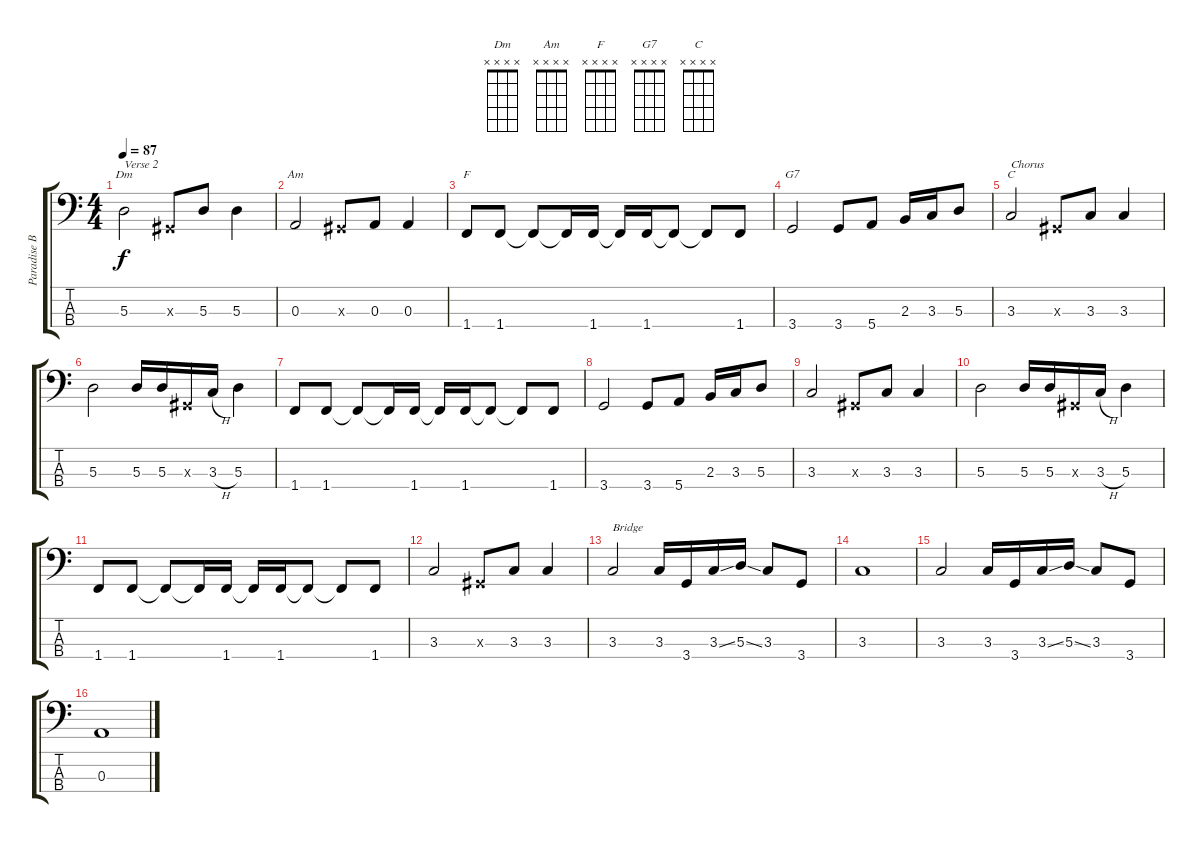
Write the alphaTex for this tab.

\track ("Paradise Bass" "Paradise B") {instrument electricbassfinger}
\staff {score tabs}
\tuning (G2 D2 A1 E1) {hide}
\chord ("Dm" x x x x)
\chord ("Am" x x x x)
\chord ("F" x x x x)
\chord ("G7" x x x x)
\chord ("C" x x x x)
\ts (4 4)
\tempo 87
\clef f4
\ks c
5.3.2{ch "Dm" txt "Verse 2" dy f} -1.3{x}.8 5.3.8 5.3.4 |
0.3.2{ch "Am"} -1.3{x}.8 0.3.8 0.3.4 |
1.4.8{ch "F"} 1.4.8 1.4{t}.8 1.4{t}.16 1.4.16 1.4{t}.16 1.4.16 1.4{t}.8 1.4{t}.8 1.4.8 |
3.4.2{ch "G7"} 3.4.8 5.4.8 2.3.16 3.3.16 5.3.8 |
3.3.2{ch "C" txt "Chorus"} -1.3{x}.8 3.3.8 3.3.4 |
5.3.2 5.3.16 5.3.16 -1.3{x}.16 3.3{h}.16 5.3.4 |
1.4.8 1.4.8 1.4{t}.8 1.4{t}.16 1.4.16 1.4{t}.16 1.4.16 1.4{t}.8 1.4{t}.8 1.4.8 |
3.4.2 3.4.8 5.4.8 2.3.16 3.3.16 5.3.8 |
3.3.2 -1.3{x}.8 3.3.8 3.3.4 |
5.3.2 5.3.16 5.3.16 -1.3{x}.16 3.3{h}.16 5.3.4 |
1.4.8 1.4.8 1.4{t}.8 1.4{t}.16 1.4.16 1.4{t}.16 1.4.16 1.4{t}.8 1.4{t}.8 1.4.8 |
3.3.2 -1.3{x}.8 3.3.8 3.3.4 |
3.3.2{txt "Bridge"} 3.3.16 3.4.16 3.3{ss}.16 5.3{ss}.16 3.3.8 3.4.8 |
3.3.1 |
3.3.2 3.3.16 3.4.16 3.3{ss}.16 5.3{ss}.16 3.3.8 3.4.8 |
0.3.1
